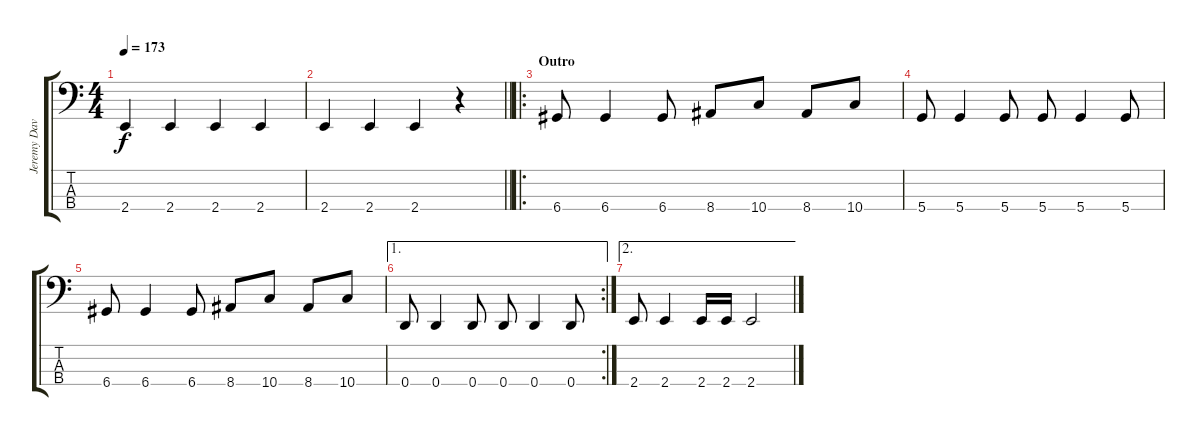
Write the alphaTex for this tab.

\track ("Jeremy Davis" "Jeremy Dav") {instrument electricbasspick}
\staff {score tabs}
\tuning (G2 D2 A1 D1) {hide}
\ts (4 4)
\tempo 173
\clef f4
\ks c
2.4.4{dy f} 2.4.4 2.4.4 2.4.4 |
\barLineRight lightlight
2.4.4 2.4.4 2.4.4 r.4 |
\ro
\section ("" "Outro")
6.4.8 6.4.4 6.4.8 8.4.8 10.4.8 8.4.8 10.4.8 |
5.4.8 5.4.4 5.4.8 5.4.8 5.4.4 5.4.8 |
6.4.8 6.4.4 6.4.8 8.4.8 10.4.8 8.4.8 10.4.8 |
\ae 1
\rc 2
0.4.8 0.4.4 0.4.8 0.4.8 0.4.4 0.4.8 |
\ae 2
2.4.8 2.4.4 2.4.16 2.4.16 2.4.2
